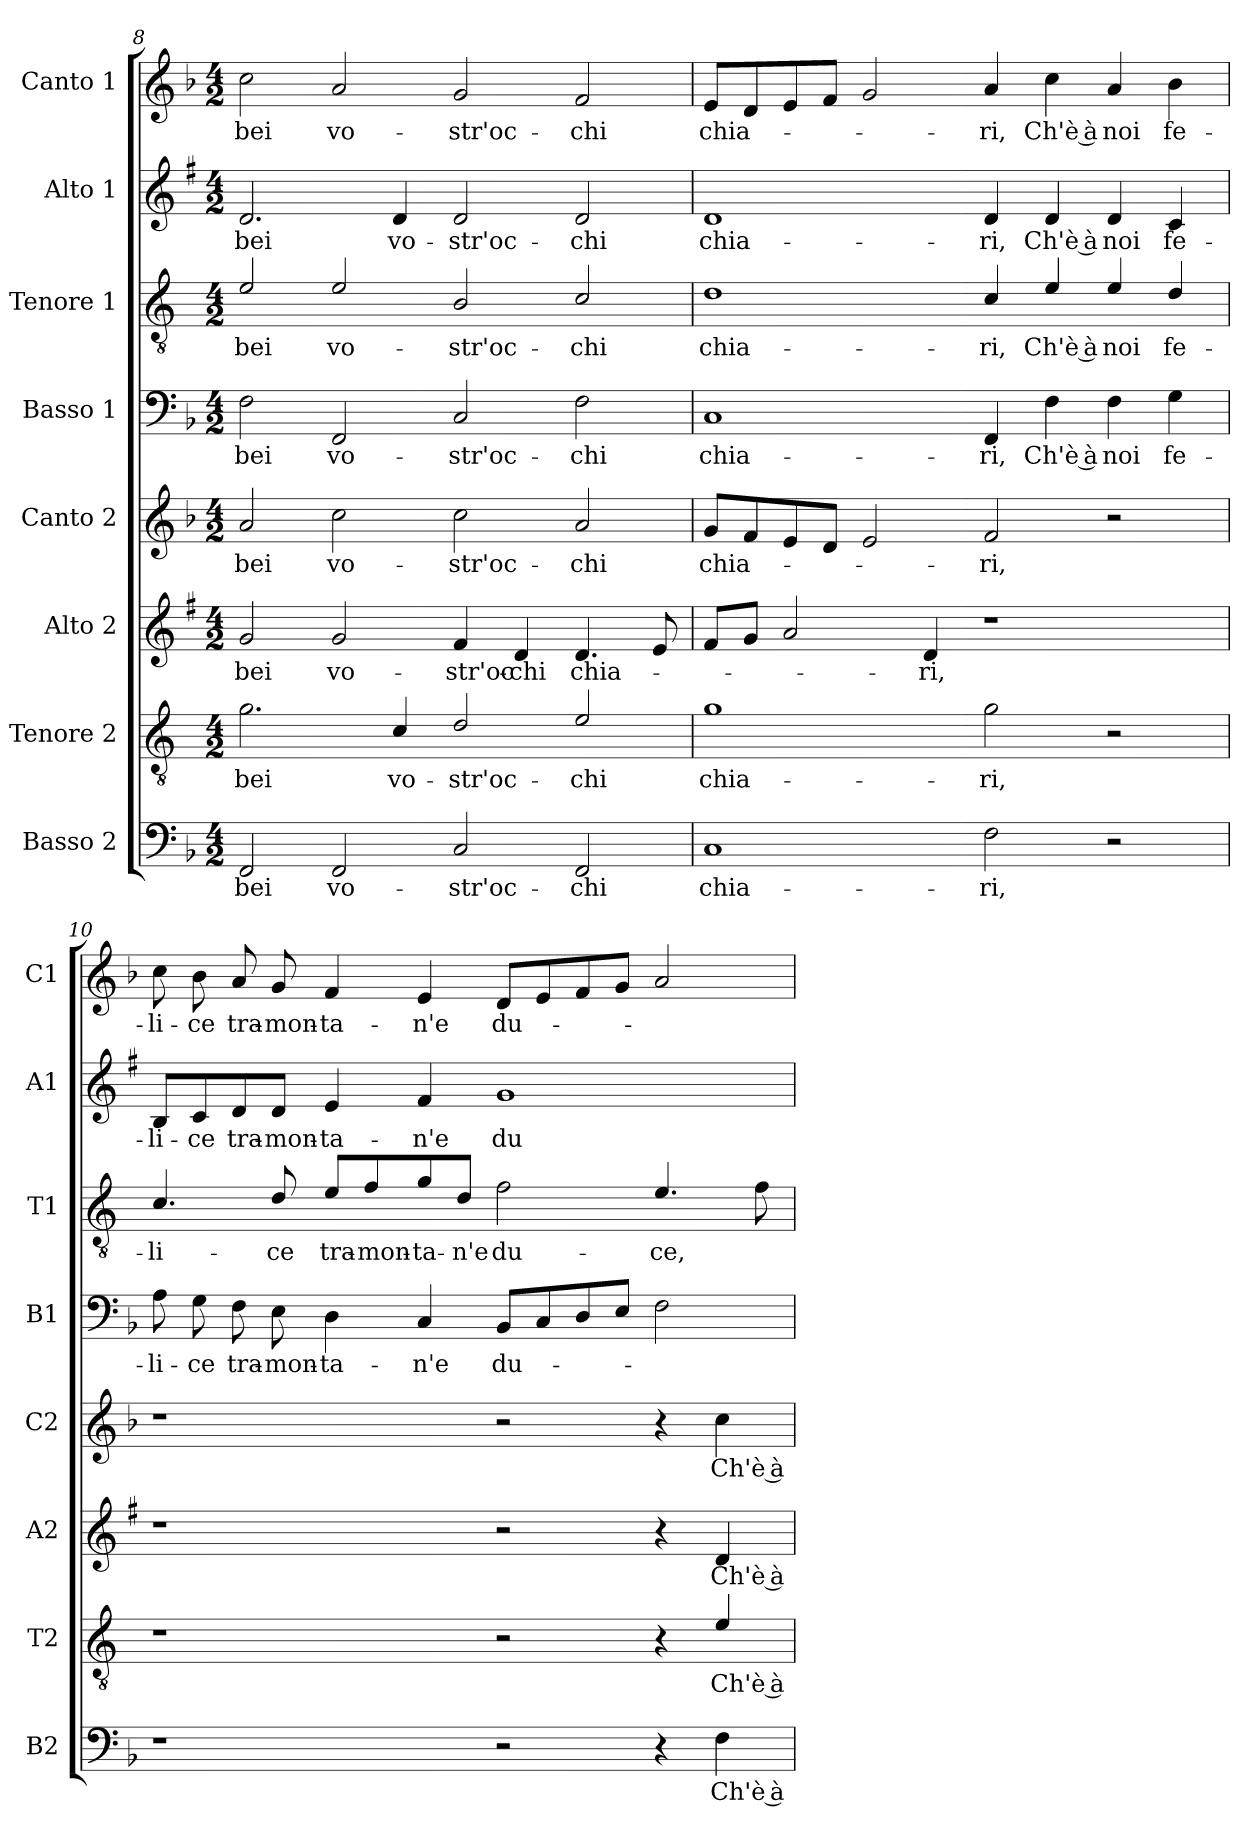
**kern	**text	**kern	**text	**kern	**text	**kern	**text	**kern	**text	**kern	**text	**kern	**text	**kern	**text
*part8	*part8	*part7	*part7	*part6	*part6	*part5	*part5	*part4	*part4	*part3	*part3	*part2	*part2	*part1	*part1
*staff8	*staff8	*staff7	*staff7	*staff6	*staff6	*staff5	*staff5	*staff4	*staff4	*staff3	*staff3	*staff2	*staff2	*staff1	*staff1
*I"Basso 2	*	*I"Tenore 2	*	*I"Alto 2	*	*I"Canto 2	*	*I"Basso 1	*	*I"Tenore 1	*	*I"Alto 1	*	*I"Canto 1	*
*I'B2	*	*I'T2	*	*I'A2	*	*I'C2	*	*I'B1	*	*I'T1	*	*I'A1	*	*I'C1	*
*clefF4	*	*clefGv2	*	*clefG2	*	*clefG2	*	*clefF4	*	*clefGv2	*	*clefG2	*	*clefG2	*
*	*	*ITrd4c7	*	*ITrd1c2	*	*	*	*	*	*ITrd4c7	*	*ITrd1c2	*	*	*
*k[b-]	*	*k[b-]	*	*k[b-]	*	*k[b-]	*	*k[b-]	*	*k[b-]	*	*k[b-]	*	*k[b-]	*
*F:	*	*F:	*	*F:	*	*F:	*	*F:	*	*F:	*	*F:	*	*F:	*
*M4/2	*	*M4/2	*	*M4/2	*	*M4/2	*	*M4/2	*	*M4/2	*	*M4/2	*	*M4/2	*
=8	=8	=8	=8	=8	=8	=8	=8	=8	=8	=8	=8	=8	=8	=8	=8
!	!LO:LY:b	!	!LO:LY:b	!	!LO:LY:b	!	!LO:LY:b	!	!LO:LY:b	!	!LO:LY:b	!	!LO:LY:b	!	!LO:LY:b
2FF/	bei	2.c\	bei	2f/	bei	2a/	bei	2F\	bei	2A/	bei	2.c/	bei	2cc\	bei
!	!LO:LY:b	!	!	!	!LO:LY:b	!	!LO:LY:b	!	!LO:LY:b	!	!LO:LY:b	!	!	!	!LO:LY:b
2FF/	vo-	.	.	2f/	vo-	2cc\	vo-	2FF/	vo-	2A/	vo-	.	.	2a/	vo-
!	!	!	!LO:LY:b	!	!	!	!	!	!	!	!	!	!LO:LY:b	!	!
.	.	4F/	vo-	.	.	.	.	.	.	.	.	4c/	vo-	.	.
!	!LO:LY:b	!	!LO:LY:b	!	!LO:LY:b	!	!LO:LY:b	!	!LO:LY:b	!	!LO:LY:b	!	!LO:LY:b	!	!LO:LY:b
2C/	-str'oc-	2G/	-str'oc-	4e/	-str'oc-	2cc\	-str'oc-	2C/	-str'oc-	2E/	-str'oc-	2c/	-str'oc-	2g/	-str'oc-
!	!	!	!	!	!LO:LY:b	!	!	!	!	!	!	!	!	!	!
.	.	.	.	4c/	-chi	.	.	.	.	.	.	.	.	.	.
!	!LO:LY:b	!	!LO:LY:b	!	!LO:LY:b	!	!LO:LY:b	!	!LO:LY:b	!	!LO:LY:b	!	!LO:LY:b	!	!LO:LY:b
2FF/	-chi	2A/	-chi	4.c/	chia-	2a/	-chi	2F\	-chi	2F/	-chi	2c/	-chi	2f/	-chi
.	.	.	.	8d/	.	.	.	.	.	.	.	.	.	.	.
!!LO:PB:g=z
=9	=9	=9	=9	=9	=9	=9	=9	=9	=9	=9	=9	=9	=9	=9	=9
!	!LO:LY:b	!	!LO:LY:b	!	!	!	!LO:LY:b	!	!LO:LY:b	!	!LO:LY:b	!	!LO:LY:b	!	!LO:LY:b
1C	chia-	1c	chia-	8e/L	.	8g/L	chia-	1C	chia-	1G	chia-	1c	chia-	8e/L	chia-
.	.	.	.	8f/J	.	8f/	.	.	.	.	.	.	.	8d/	.
.	.	.	.	2g/	.	8e/	.	.	.	.	.	.	.	8e/	.
.	.	.	.	.	.	8d/J	.	.	.	.	.	.	.	8f/J	.
.	.	.	.	.	.	2e/	.	.	.	.	.	.	.	2g/	.
!	!	!	!	!	!LO:LY:b	!	!	!	!	!	!	!	!	!	!
.	.	.	.	4c/	-ri,	.	.	.	.	.	.	.	.	.	.
!	!LO:LY:b	!	!LO:LY:b	!	!	!	!LO:LY:b	!	!LO:LY:b	!	!LO:LY:b	!	!LO:LY:b	!	!LO:LY:b
2F\	-ri,	2c\	-ri,	1r	.	2f/	-ri,	4FF/	-ri,	4F/	-ri,	4c/	-ri,	4a/	-ri,
!	!	!	!	!	!	!	!	!	!LO:LY:b	!	!LO:LY:b	!	!LO:LY:b	!	!LO:LY:b
.	.	.	.	.	.	.	.	4F\	Ch'è à	4A/	Ch'è à	4c/	Ch'è à	4cc\	Ch'è à
!	!	!	!	!	!	!	!	!	!LO:LY:b	!	!LO:LY:b	!	!LO:LY:b	!	!LO:LY:b
2r	.	2r	.	.	.	2r	.	4F\	noi	4A/	noi	4c/	noi	4a/	noi
!	!	!	!	!	!	!	!	!	!LO:LY:b	!	!LO:LY:b	!	!LO:LY:b	!	!LO:LY:b
.	.	.	.	.	.	.	.	4G\	fe-	4G/	fe-	4B-/	fe-	4b-\	fe-
=10	=10	=10	=10	=10	=10	=10	=10	=10	=10	=10	=10	=10	=10	=10	=10
!	!	!	!	!	!	!	!	!	!LO:LY:b	!	!LO:LY:b	!	!LO:LY:b	!	!LO:LY:b
1r	.	1r	.	1r	.	1r	.	8A\	-li-	4.F/	-li-	8A/L	-li-	8cc\	-li-
!	!	!	!	!	!	!	!	!	!LO:LY:b	!	!	!	!LO:LY:b	!	!LO:LY:b
.	.	.	.	.	.	.	.	8G\	-ce	.	.	8B-/	-ce	8b-\	-ce
!	!	!	!	!	!	!	!	!	!LO:LY:b	!	!	!	!LO:LY:b	!	!LO:LY:b
.	.	.	.	.	.	.	.	8F\	tra-	.	.	8c/	tra-	8a/	tra-
!	!	!	!	!	!	!	!	!	!LO:LY:b	!	!LO:LY:b	!	!LO:LY:b	!	!LO:LY:b
.	.	.	.	.	.	.	.	8E\	-mon-	8G/	-ce	8c/J	-mon-	8g/	-mon-
!	!	!	!	!	!	!	!	!	!LO:LY:b	!	!LO:LY:b	!	!LO:LY:b	!	!LO:LY:b
.	.	.	.	.	.	.	.	4D\	-ta-	8A/L	tra-	4d/	-ta-	4f/	-ta-
!	!	!	!	!	!	!	!	!	!	!	!LO:LY:b	!	!	!	!
.	.	.	.	.	.	.	.	.	.	8B-/	-mon-	.	.	.	.
!	!	!	!	!	!	!	!	!	!LO:LY:b	!	!LO:LY:b	!	!LO:LY:b	!	!LO:LY:b
.	.	.	.	.	.	.	.	4C/	-n'e	8c/	-ta-	4e/	-n'e	4e/	-n'e
!	!	!	!	!	!	!	!	!	!	!	!LO:LY:b	!	!	!	!
.	.	.	.	.	.	.	.	.	.	8G/J	-n'e	.	.	.	.
!	!	!	!	!	!	!	!	!	!LO:LY:b	!	!LO:LY:b	!	!LO:LY:b	!	!LO:LY:b
2r	.	2r	.	2r	.	2r	.	8BB-/L	du-	2B-\	du-	1f	du-	8d/L	du-
.	.	.	.	.	.	.	.	8C/	.	.	.	.	.	8e/	.
.	.	.	.	.	.	.	.	8D/	.	.	.	.	.	8f/	.
.	.	.	.	.	.	.	.	8E/J	.	.	.	.	.	8g/J	.
!	!	!	!	!	!	!	!	!	!	!	!LO:LY:b	!	!	!	!
4r	.	4r	.	4r	.	4r	.	2F\	.	4.A/	-ce,	.	.	2a/	.
!	!LO:LY:b	!	!LO:LY:b	!	!LO:LY:b	!	!LO:LY:b	!	!	!	!	!	!	!	!
4F\	Ch'è à	4A/	Ch'è à	4c/	Ch'è à	4cc\	Ch'è à	.	.	.	.	.	.	.	.
.	.	.	.	.	.	.	.	.	.	8B-\	.	.	.	.	.
=	=	=	=	=	=	=	=	=	=	=	=	=	=	=	=
*-	*-	*-	*-	*-	*-	*-	*-	*-	*-	*-	*-	*-	*-	*-	*-
